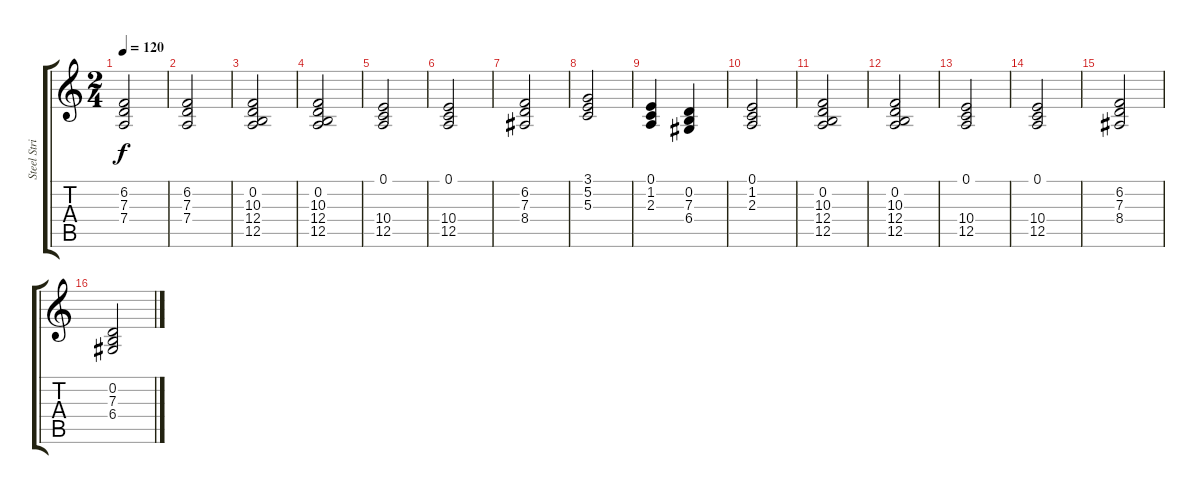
\track ("Steel String" "Steel Stri") {instrument acousticgrandpiano}
\staff {score tabs}
\tuning (E4 B3 G3 D3 A2 E2) {hide}
\ts (2 4)
\tempo 120
\clef g2
\ks c
(6.2 7.3 7.4).2{dy f} |
(6.2 7.3 7.4).2 |
(0.2 10.3 12.4 12.5).2 |
(0.2 10.3 12.4 12.5).2 |
(0.1 10.4 12.5).2 |
(0.1 10.4 12.5).2 |
(6.2 7.3 8.4).2 |
(3.1 5.2 5.3).2 |
(0.1 1.2 2.3).4 (0.2 7.3 6.4).4 |
(0.1 1.2 2.3).2 |
(0.2 10.3 12.4 12.5).2 |
(0.2 10.3 12.4 12.5).2 |
(0.1 10.4 12.5).2 |
(0.1 10.4 12.5).2 |
(6.2 7.3 8.4).2 |
(0.2 7.3 6.4).2
